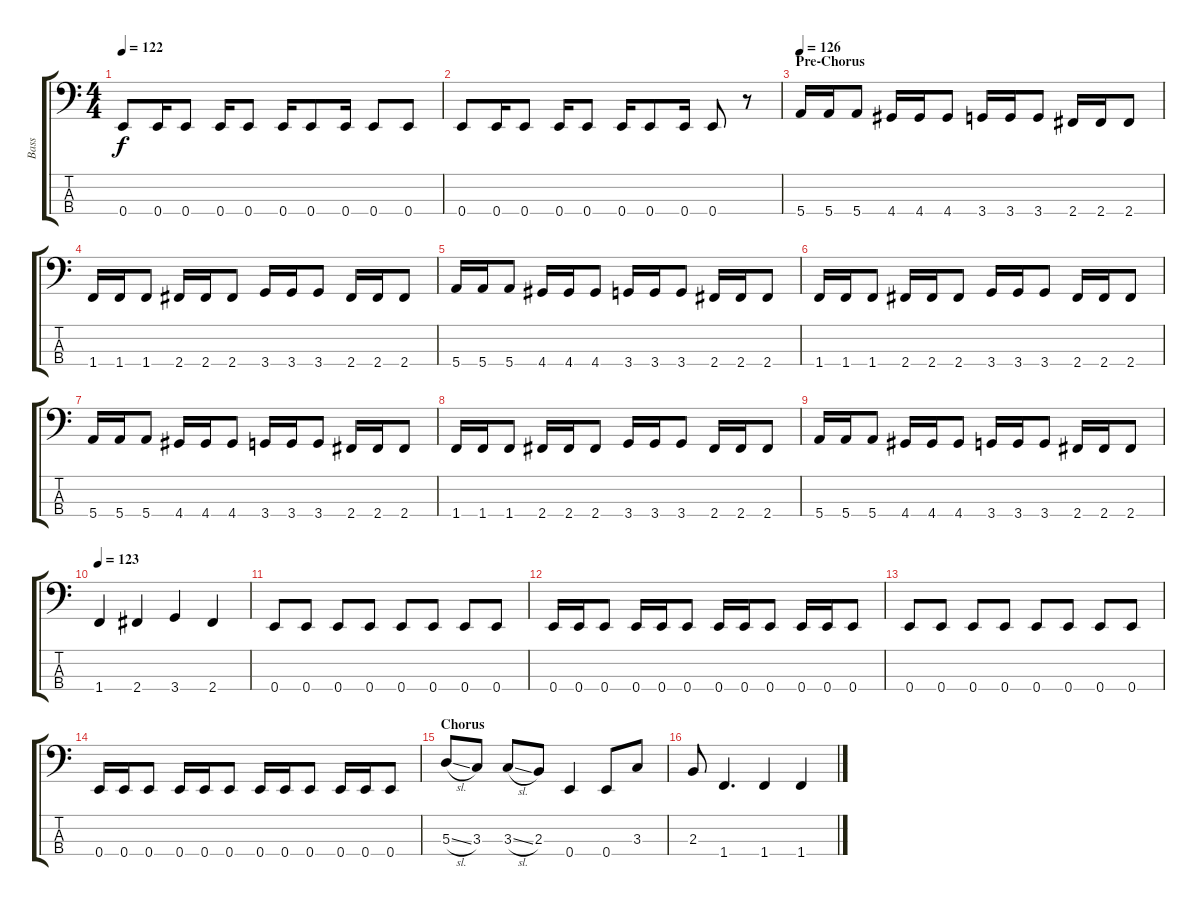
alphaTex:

\track ("Bass" "Bass") {instrument electricbassfinger}
\staff {score tabs}
\tuning (G2 D2 A1 E1) {hide}
\ts (4 4)
\tempo 122
\clef f4
\ks c
0.4.8{dy f} 0.4.16 0.4.8 0.4.16 0.4.8 0.4.16 0.4.8 0.4.16 0.4.8 0.4.8 |
0.4.8 0.4.16 0.4.8 0.4.16 0.4.8 0.4.16 0.4.8 0.4.16 0.4.8 r.8 |
\section ("" "Pre-Chorus")
\tempo 126
5.4.16 5.4.16 5.4.8 4.4.16 4.4.16 4.4.8 3.4.16 3.4.16 3.4.8 2.4.16 2.4.16 2.4.8 |
1.4.16 1.4.16 1.4.8 2.4.16 2.4.16 2.4.8 3.4.16 3.4.16 3.4.8 2.4.16 2.4.16 2.4.8 |
5.4.16 5.4.16 5.4.8 4.4.16 4.4.16 4.4.8 3.4.16 3.4.16 3.4.8 2.4.16 2.4.16 2.4.8 |
1.4.16 1.4.16 1.4.8 2.4.16 2.4.16 2.4.8 3.4.16 3.4.16 3.4.8 2.4.16 2.4.16 2.4.8 |
5.4.16 5.4.16 5.4.8 4.4.16 4.4.16 4.4.8 3.4.16 3.4.16 3.4.8 2.4.16 2.4.16 2.4.8 |
1.4.16 1.4.16 1.4.8 2.4.16 2.4.16 2.4.8 3.4.16 3.4.16 3.4.8 2.4.16 2.4.16 2.4.8 |
5.4.16 5.4.16 5.4.8 4.4.16 4.4.16 4.4.8 3.4.16 3.4.16 3.4.8 2.4.16 2.4.16 2.4.8 |
\tempo 123
1.4.4 2.4.4 3.4.4 2.4.4 |
0.4.8 0.4.8 0.4.8 0.4.8 0.4.8 0.4.8 0.4.8 0.4.8 |
0.4.16 0.4.16 0.4.8 0.4.16 0.4.16 0.4.8 0.4.16 0.4.16 0.4.8 0.4.16 0.4.16 0.4.8 |
0.4.8 0.4.8 0.4.8 0.4.8 0.4.8 0.4.8 0.4.8 0.4.8 |
0.4.16 0.4.16 0.4.8 0.4.16 0.4.16 0.4.8 0.4.16 0.4.16 0.4.8 0.4.16 0.4.16 0.4.8 |
\section ("" "Chorus")
5.3{sl}.8 3.3.8 3.3{sl}.8 2.3.8 0.4.4 0.4.8 3.3.8 |
2.3.8 1.4.4{d} 1.4.4 1.4.4
